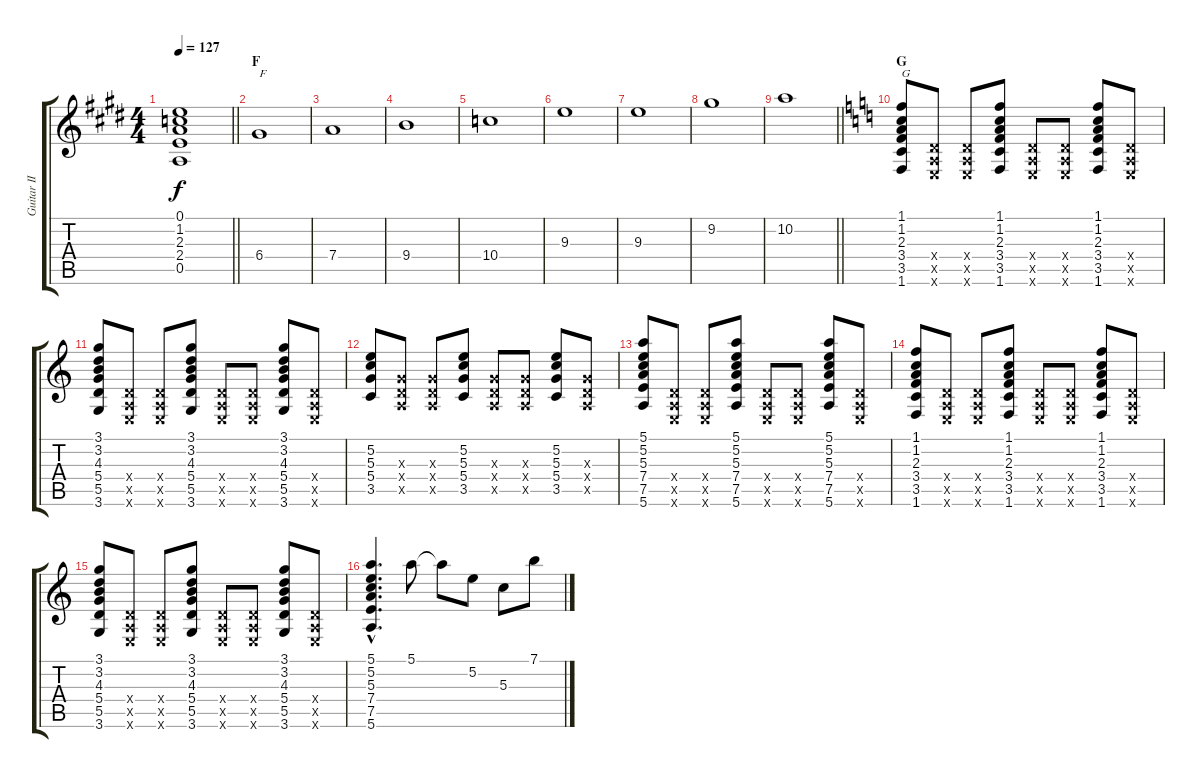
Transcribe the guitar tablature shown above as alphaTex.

\track ("Guitar II" "Guitar II") {instrument distortionguitar}
\staff {score tabs}
\tuning (E4 B3 G3 D3 A2 E2) {hide}
\ts (4 4)
\tempo 127
\clef g2
\barLineRight lightlight
\ks e
(0.1 1.2 2.3 2.4 0.5).1{dy f} |
\section ("" "F")
6.4.1{txt "F"} |
7.4.1 |
9.4.1 |
10.4.1 |
9.3.1 |
9.3.1 |
9.2.1 |
\barLineRight lightlight
10.2.1 |
\section ("" "G")
\ks c
(1.1 1.2 2.3 3.4 3.5 1.6).8{txt "G"} (0.4{x} 0.5{x} 0.6{x}).8 (0.4{x} 0.5{x} 0.6{x}).8 (1.1 1.2 2.3 3.4 3.5 1.6).8 (0.4{x} 0.5{x} 0.6{x}).8 (0.4{x} 0.5{x} 0.6{x}).8 (1.1 1.2 2.3 3.4 3.5 1.6).8 (0.4{x} 0.5{x} 0.6{x}).8 |
(3.1 3.2 4.3 5.4 5.5 3.6).8 (0.4{x} 0.5{x} 0.6{x}).8 (0.4{x} 0.5{x} 0.6{x}).8 (3.1 3.2 4.3 5.4 5.5 3.6).8 (0.4{x} 0.5{x} 0.6{x}).8 (0.4{x} 0.5{x} 0.6{x}).8 (3.1 3.2 4.3 5.4 5.5 3.6).8 (0.4{x} 0.5{x} 0.6{x}).8 |
(5.2 5.3 5.4 3.5).8 (0.3{x} 0.4{x} 0.5{x}).8 (0.3{x} 0.4{x} 0.5{x}).8 (5.2 5.3 5.4 3.5).8 (0.3{x} 0.4{x} 0.5{x}).8 (0.3{x} 0.4{x} 0.5{x}).8 (5.2 5.3 5.4 3.5).8 (0.3{x} 0.4{x} 0.5{x}).8 |
(5.1 5.2 5.3 7.4 7.5 5.6).8 (0.4{x} 0.5{x} 0.6{x}).8 (0.4{x} 0.5{x} 0.6{x}).8 (5.1 5.2 5.3 7.4 7.5 5.6).8 (0.4{x} 0.5{x} 0.6{x}).8 (0.4{x} 0.5{x} 0.6{x}).8 (5.1 5.2 5.3 7.4 7.5 5.6).8 (0.4{x} 0.5{x} 0.6{x}).8 |
(1.1 1.2 2.3 3.4 3.5 1.6).8 (0.4{x} 0.5{x} 0.6{x}).8 (0.4{x} 0.5{x} 0.6{x}).8 (1.1 1.2 2.3 3.4 3.5 1.6).8 (0.4{x} 0.5{x} 0.6{x}).8 (0.4{x} 0.5{x} 0.6{x}).8 (1.1 1.2 2.3 3.4 3.5 1.6).8 (0.4{x} 0.5{x} 0.6{x}).8 |
(3.1 3.2 4.3 5.4 5.5 3.6).8 (0.4{x} 0.5{x} 0.6{x}).8 (0.4{x} 0.5{x} 0.6{x}).8 (3.1 3.2 4.3 5.4 5.5 3.6).8 (0.4{x} 0.5{x} 0.6{x}).8 (0.4{x} 0.5{x} 0.6{x}).8 (3.1 3.2 4.3 5.4 5.5 3.6).8 (0.4{x} 0.5{x} 0.6{x}).8 |
(5.1{hac} 5.2{hac} 5.3{hac} 7.4{hac} 7.5{hac} 5.6{hac}).4{d} 5.1.8 5.1{t}.8 5.2.8 5.3.8 7.1.8
